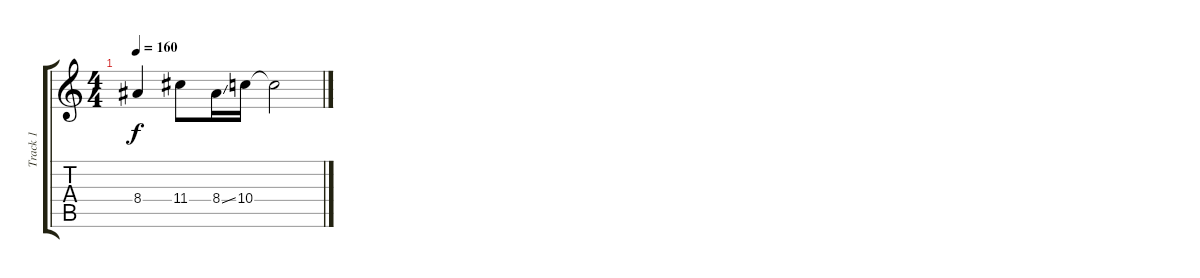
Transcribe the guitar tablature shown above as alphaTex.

\track ("Track 1" "Track 1") {instrument acousticguitarnylon}
\staff {score tabs}
\tuning (E4 B3 G3 D3 A2 E2) {hide}
\ts (4 4)
\tempo 160
\clef g2
\ks c
8.4.4{dy f} 11.4.8 8.4{ss}.16 10.4.16 10.4{t}.2
